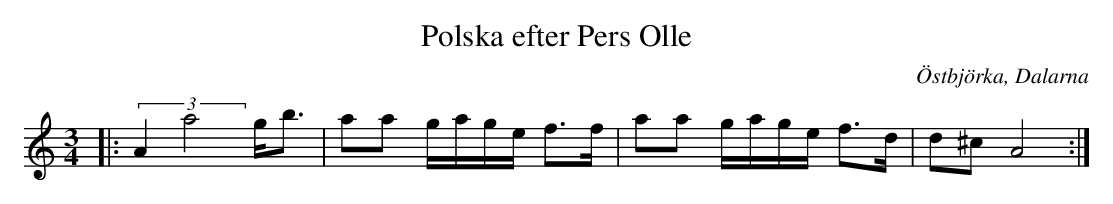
X:1
T:Polska efter Pers Olle
O:Östbjörka, Dalarna
M:3/4
L:1/16
K:D Dor
|: (3:2:2A4a8 gb3 | a2a2 gage f3f | a2a2 gage f3d | d2^c2 A8 :|
